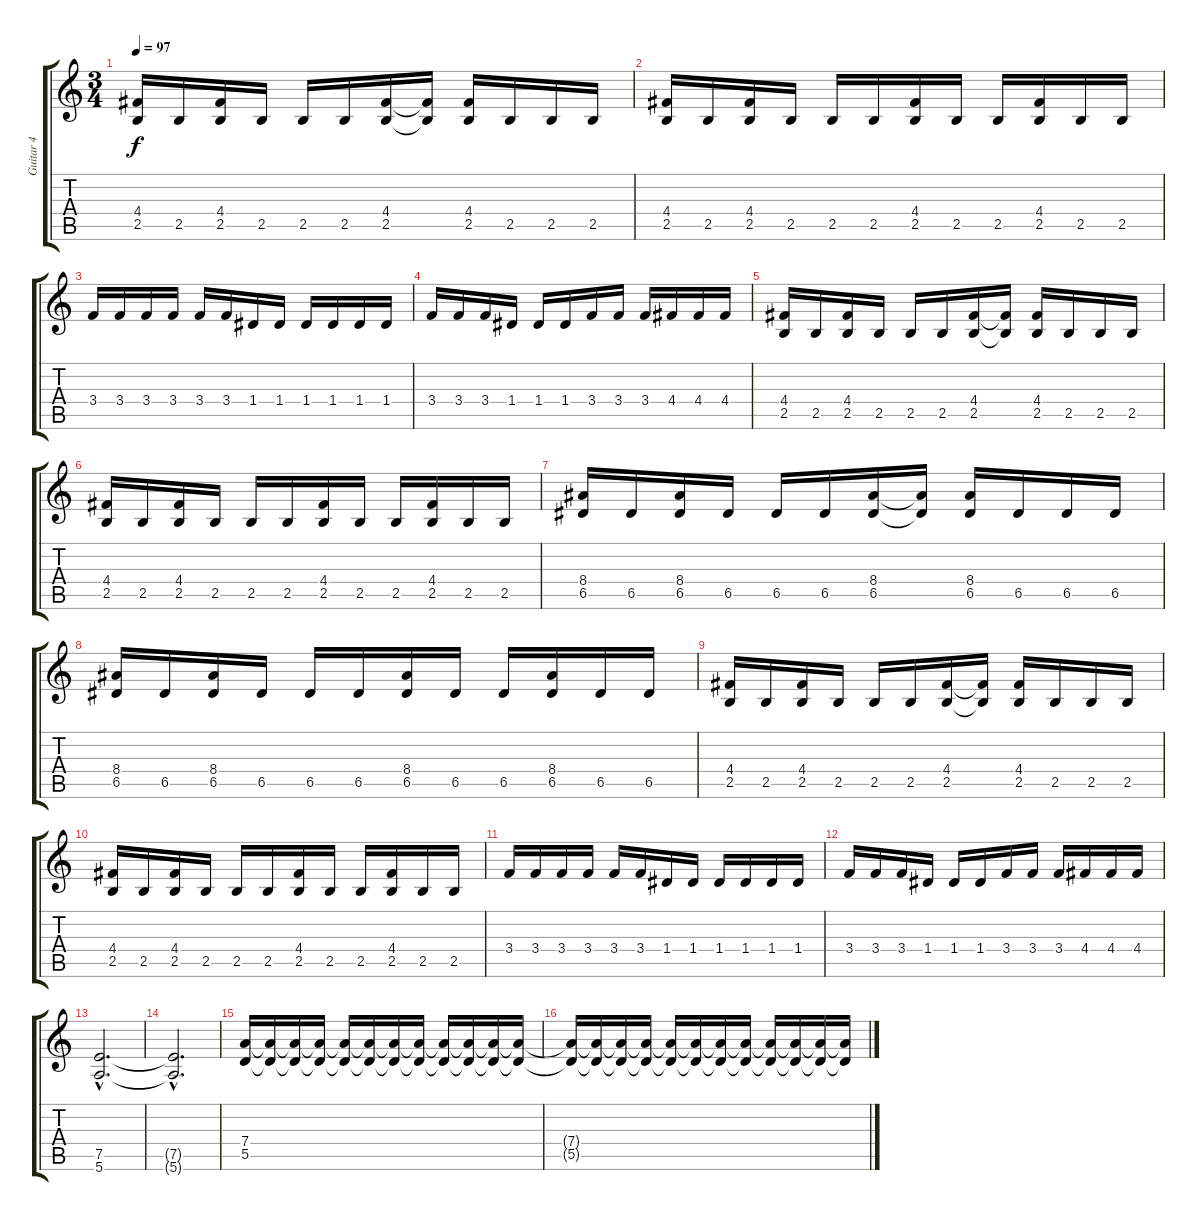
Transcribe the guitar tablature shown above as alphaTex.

\track ("Guitar 4" "Guitar 4") {instrument distortionguitar}
\staff {score tabs}
\tuning (E4 B3 G3 D3 A2 E2) {hide}
\ts (3 4)
\tempo 97
\clef g2
\ks c
(4.4 2.5).16{dy f} 2.5.16 (4.4 2.5).16 2.5.16 2.5.16 2.5.16 (4.4 2.5).16 (4.4{t} 2.5{t}).16 (4.4 2.5).16 2.5.16 2.5.16 2.5.16 |
(4.4 2.5).16 2.5.16 (4.4 2.5).16 2.5.16 2.5.16 2.5.16 (4.4 2.5).16 2.5.16 2.5.16 (4.4 2.5).16 2.5.16 2.5.16 |
3.4.16 3.4.16 3.4.16 3.4.16 3.4.16 3.4.16 1.4.16 1.4.16 1.4.16 1.4.16 1.4.16 1.4.16 |
3.4.16 3.4.16 3.4.16 1.4.16 1.4.16 1.4.16 3.4.16 3.4.16 3.4.16 4.4.16 4.4.16 4.4.16 |
(4.4 2.5).16 2.5.16 (4.4 2.5).16 2.5.16 2.5.16 2.5.16 (4.4 2.5).16 (4.4{t} 2.5{t}).16 (4.4 2.5).16 2.5.16 2.5.16 2.5.16 |
(4.4 2.5).16 2.5.16 (4.4 2.5).16 2.5.16 2.5.16 2.5.16 (4.4 2.5).16 2.5.16 2.5.16 (4.4 2.5).16 2.5.16 2.5.16 |
(8.4 6.5).16 6.5.16 (8.4 6.5).16 6.5.16 6.5.16 6.5.16 (8.4 6.5).16 (8.4{t} 6.5{t}).16 (8.4 6.5).16 6.5.16 6.5.16 6.5.16 |
(8.4 6.5).16 6.5.16 (8.4 6.5).16 6.5.16 6.5.16 6.5.16 (8.4 6.5).16 6.5.16 6.5.16 (8.4 6.5).16 6.5.16 6.5.16 |
(4.4 2.5).16 2.5.16 (4.4 2.5).16 2.5.16 2.5.16 2.5.16 (4.4 2.5).16 (4.4{t} 2.5{t}).16 (4.4 2.5).16 2.5.16 2.5.16 2.5.16 |
(4.4 2.5).16 2.5.16 (4.4 2.5).16 2.5.16 2.5.16 2.5.16 (4.4 2.5).16 2.5.16 2.5.16 (4.4 2.5).16 2.5.16 2.5.16 |
3.4.16 3.4.16 3.4.16 3.4.16 3.4.16 3.4.16 1.4.16 1.4.16 1.4.16 1.4.16 1.4.16 1.4.16 |
3.4.16 3.4.16 3.4.16 1.4.16 1.4.16 1.4.16 3.4.16 3.4.16 3.4.16 4.4.16 4.4.16 4.4.16 |
(7.5{hac} 5.6{hac}).2{d} |
(7.5{hac t} 5.6{hac t}).2{d} |
(7.4 5.5).16 (7.4{t} 5.5{t}).16 (7.4{t} 5.5{t}).16 (7.4{t} 5.5{t}).16 (7.4{t} 5.5{t}).16 (7.4{t} 5.5{t}).16 (7.4{t} 5.5{t}).16 (7.4{t} 5.5{t}).16 (7.4{t} 5.5{t}).16 (7.4{t} 5.5{t}).16 (7.4{t} 5.5{t}).16 (7.4{t} 5.5{t}).16 |
(7.4{t} 5.5{t}).16 (7.4{t} 5.5{t}).16 (7.4{t} 5.5{t}).16 (7.4{t} 5.5{t}).16 (7.4{t} 5.5{t}).16 (7.4{t} 5.5{t}).16 (7.4{t} 5.5{t}).16 (7.4{t} 5.5{t}).16 (7.4{t} 5.5{t}).16 (7.4{t} 5.5{t}).16 (7.4{t} 5.5{t}).16 (7.4{t} 5.5{t}).16
